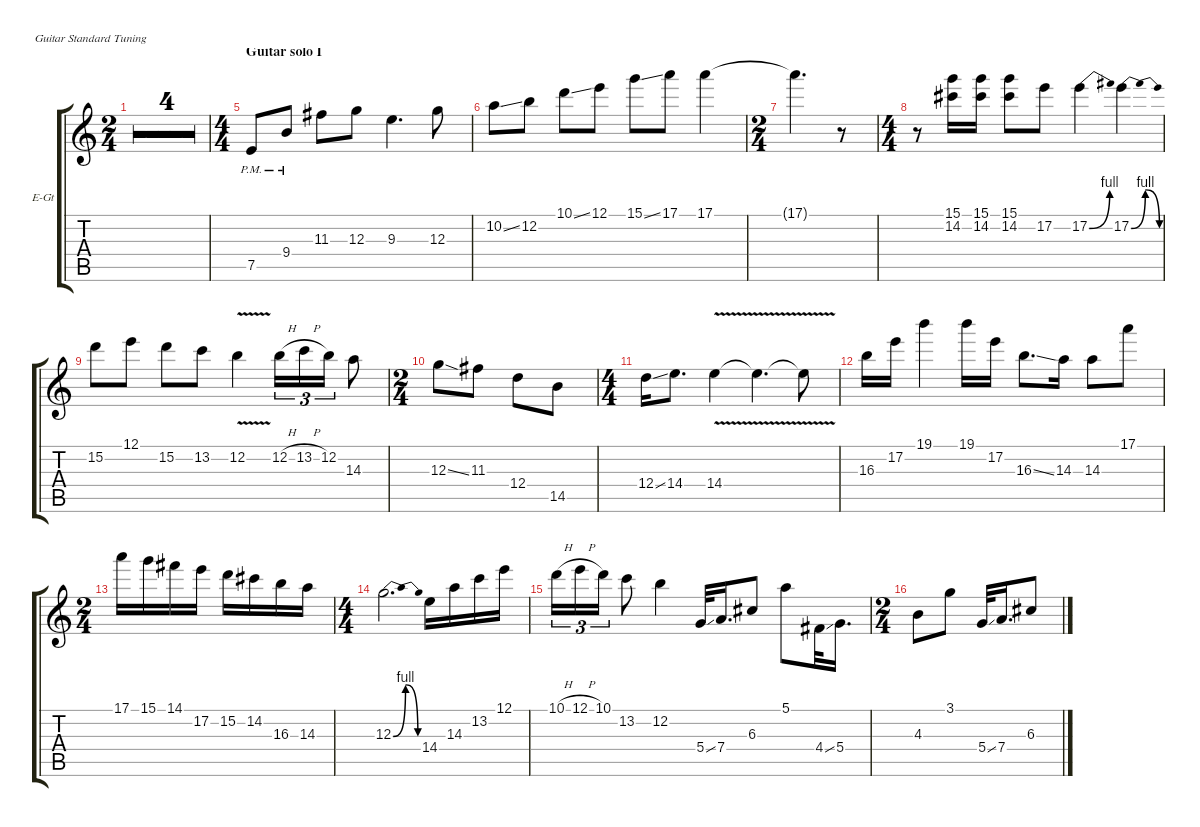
\hideDynamics
\bracketExtendMode groupsimilarinstruments
\firstSystemTrackNameOrientation horizontal
\otherSystemsTrackNameOrientation horizontal
\track ("Other guitar 3" "E-Gt") {multiBarRest instrument overdrivenguitar}
\staff {score tabs}
\tuning (E4 B3 G3 D3 A2 E2)
\ts (2 4)
\tempo 98
\clef g2
\ks c
r.2{dy f} |
\ts (4 4)
r.1 |
r.1 |
\ts (2 4)
r.2 |
\ts (4 4)
\section ("" "Guitar solo I")
7.5{pm}.8 9.4{pm}.8 11.3.8 12.3.8 9.3.4{d} 12.3.8 |
10.2{ss}.8 12.2.8 10.1{ss}.8 12.1.8 15.1{ss}.8 17.1.8 17.1.4 |
\ts (2 4)
17.1{t}.4{d} r.8 |
\ts (4 4)
r.8 (15.1 14.2).16{dy fff} (15.1 14.2).16 (15.1 14.2).8{dy f} 17.2.8{dy fff} 17.2{be (bend 0 0 60 4)}.4{dy f} 17.2{be (bendrelease 0 0 30 4 30 4 60 0)}.4 |
15.2.8 12.1.8 15.2.8 13.2.8 12.2{v}.4 12.2{h}.16{tu (3 2)} 13.2{h}.16{tu (3 2)} 12.2.16{tu (3 2)} 14.3.8 |
\ts (2 4)
12.3{ss}.8 11.3.8 12.4.8 14.5.8 |
\ts (4 4)
12.4{ss}.16 14.4.8{d} 14.4{v}.4 14.4{v t}.4{d} 14.4{v t}.8 |
16.3.16 17.2.16 19.1.4 19.1.16 17.2.16 16.3{ss}.8{d} 14.3.16 14.3.8 17.1.8 |
\ts (2 4)
17.1.16 15.1.16 14.1.16 17.2.16 15.2.16 14.2.16 16.3.16 14.3.16 |
\ts (4 4)
12.3{be (bendrelease 0 0 30 4 30 4 60 0)}.2{d} 14.4.16 14.3.16 13.2.16 12.1.16 |
10.1{h}.16{tu (3 2)} 12.1{h}.16{tu (3 2)} 10.1.16{tu (3 2)} 13.2.8 12.2.4 5.4{ss}.32 7.4.16{d} 6.3.8 5.1.8 4.4{ss}.32 5.4.16{d} |
\ts (2 4)
4.3.8 3.1.8 5.4{ss}.32 7.4.16{d} 6.3.8
